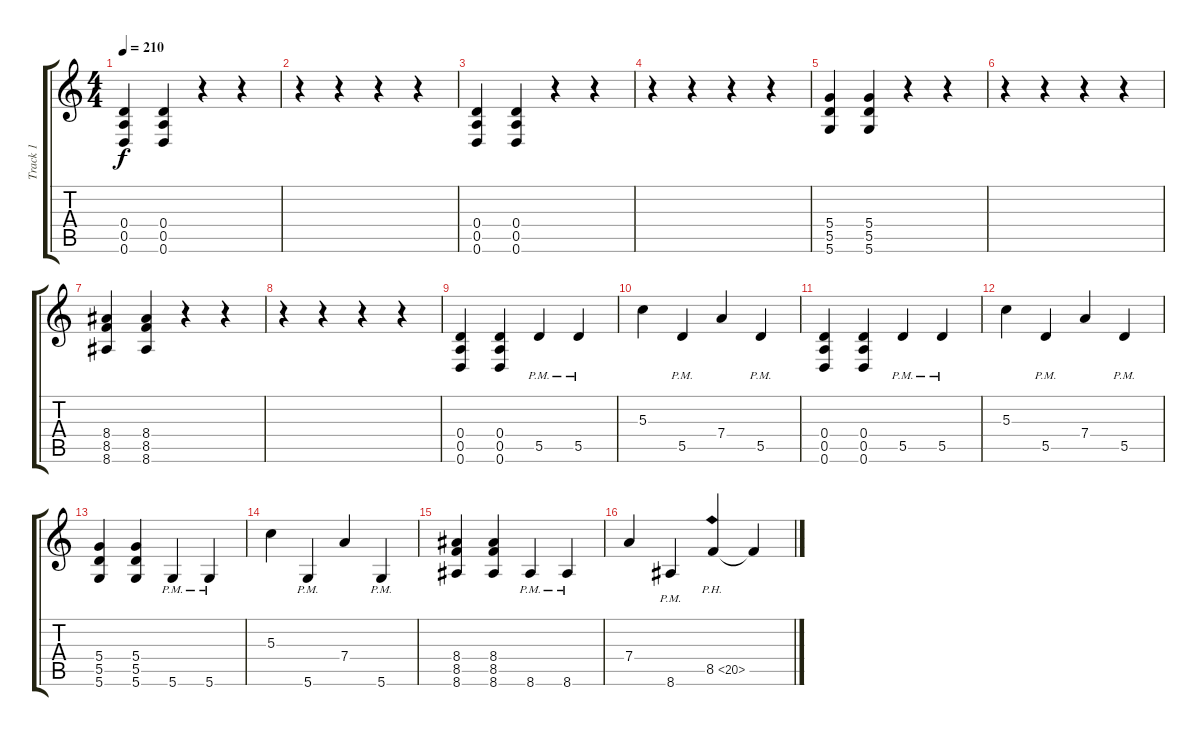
\track ("Track 1" "Track 1") {instrument distortionguitar}
\staff {score tabs}
\tuning (E4 B3 G3 D3 A2 D2) {hide}
\ts (4 4)
\tempo 210
\clef g2
\ks c
(0.4 0.5 0.6).4{dy f} (0.4 0.5 0.6).4 r.4 r.4 |
r.4 r.4 r.4 r.4 |
(0.4 0.5 0.6).4 (0.4 0.5 0.6).4 r.4 r.4 |
r.4 r.4 r.4 r.4 |
(5.4 5.5 5.6).4 (5.4 5.5 5.6).4 r.4 r.4 |
r.4 r.4 r.4 r.4 |
(8.4 8.5 8.6).4 (8.4 8.5 8.6).4 r.4 r.4 |
r.4 r.4 r.4 r.4 |
(0.4 0.5 0.6).4 (0.4 0.5 0.6).4 5.5{pm}.4 5.5{pm}.4 |
5.3.4 5.5{pm}.4 7.4.4 5.5{pm}.4 |
(0.4 0.5 0.6).4 (0.4 0.5 0.6).4 5.5{pm}.4 5.5{pm}.4 |
5.3.4 5.5{pm}.4 7.4.4 5.5{pm}.4 |
(5.4 5.5 5.6).4 (5.4 5.5 5.6).4 5.6{pm}.4 5.6{pm}.4 |
5.3.4 5.6{pm}.4 7.4.4 5.6{pm}.4 |
(8.4 8.5 8.6).4 (8.4 8.5 8.6).4 8.6{pm}.4 8.6{pm}.4 |
7.4.4 8.6{pm}.4 8.5{ph 12}.4 8.5{t}.4
